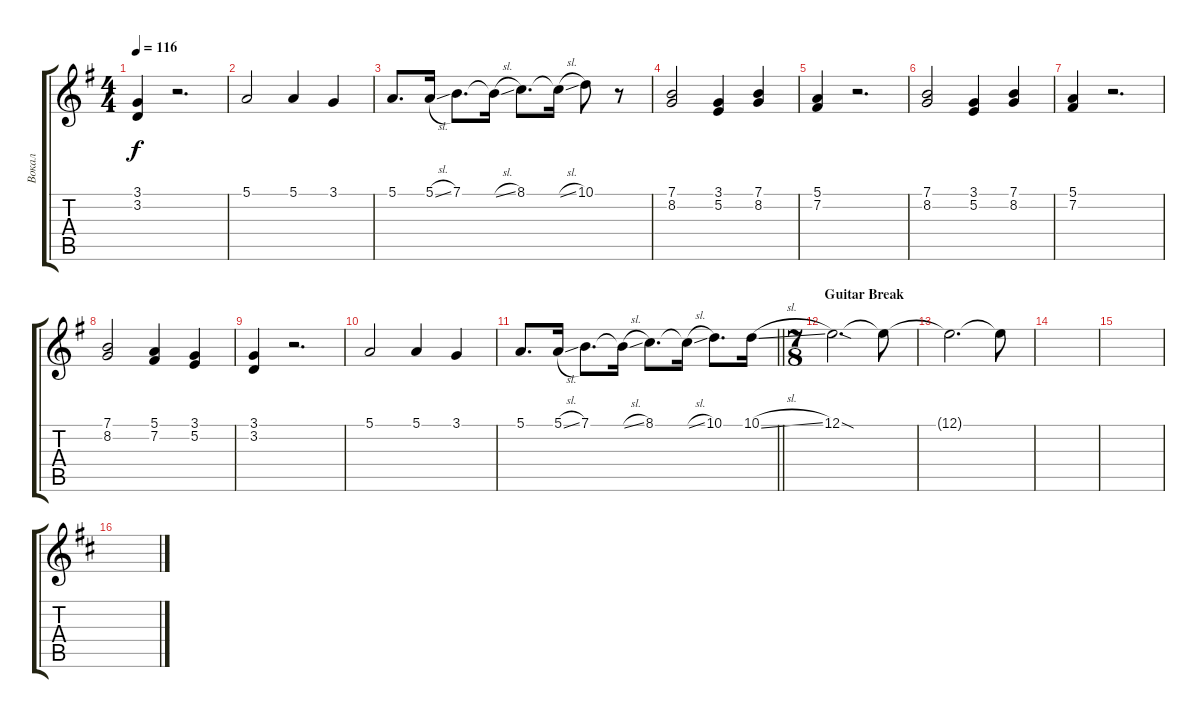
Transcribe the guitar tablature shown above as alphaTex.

\track ("Вокал" "Вокал") {instrument trumpet}
\staff {score tabs}
\tuning (E4 B3 G3 D3 A2 E2) {hide}
\ts (4 4)
\tempo 116
\clef g2
\ks eminor
(3.1 3.2).4{dy f} r.2{d} |
5.1.2 5.1.4 3.1.4 |
5.1.8{d} 5.1{sl}.16 7.1.8{d} 7.1{sl t}.16 8.1.8{d} 8.1{sl t}.16 10.1.8 r.8 |
(7.1 8.2).2 (3.1 5.2).4 (7.1 8.2).4 |
(5.1 7.2).4 r.2{d} |
(7.1 8.2).2 (3.1 5.2).4 (7.1 8.2).4 |
(5.1 7.2).4 r.2{d} |
(7.1 8.2).2 (5.1 7.2).4 (3.1 5.2).4 |
(3.1 3.2).4 r.2{d} |
5.1.2 5.1.4 3.1.4 |
\barLineRight lightlight
5.1.8{d} 5.1{sl}.16 7.1.8{d} 7.1{sl t}.16 8.1.8{d} 8.1{sl t}.16 10.1.8{d} 10.1{sl}.16 |
\ts (7 8)
\section ("" "Guitar Break")
12.1{sod}.2{d} 12.1{t}.8 |
12.1{t}.2{d} 12.1{t}.8 |
|
|
\ks bminor
